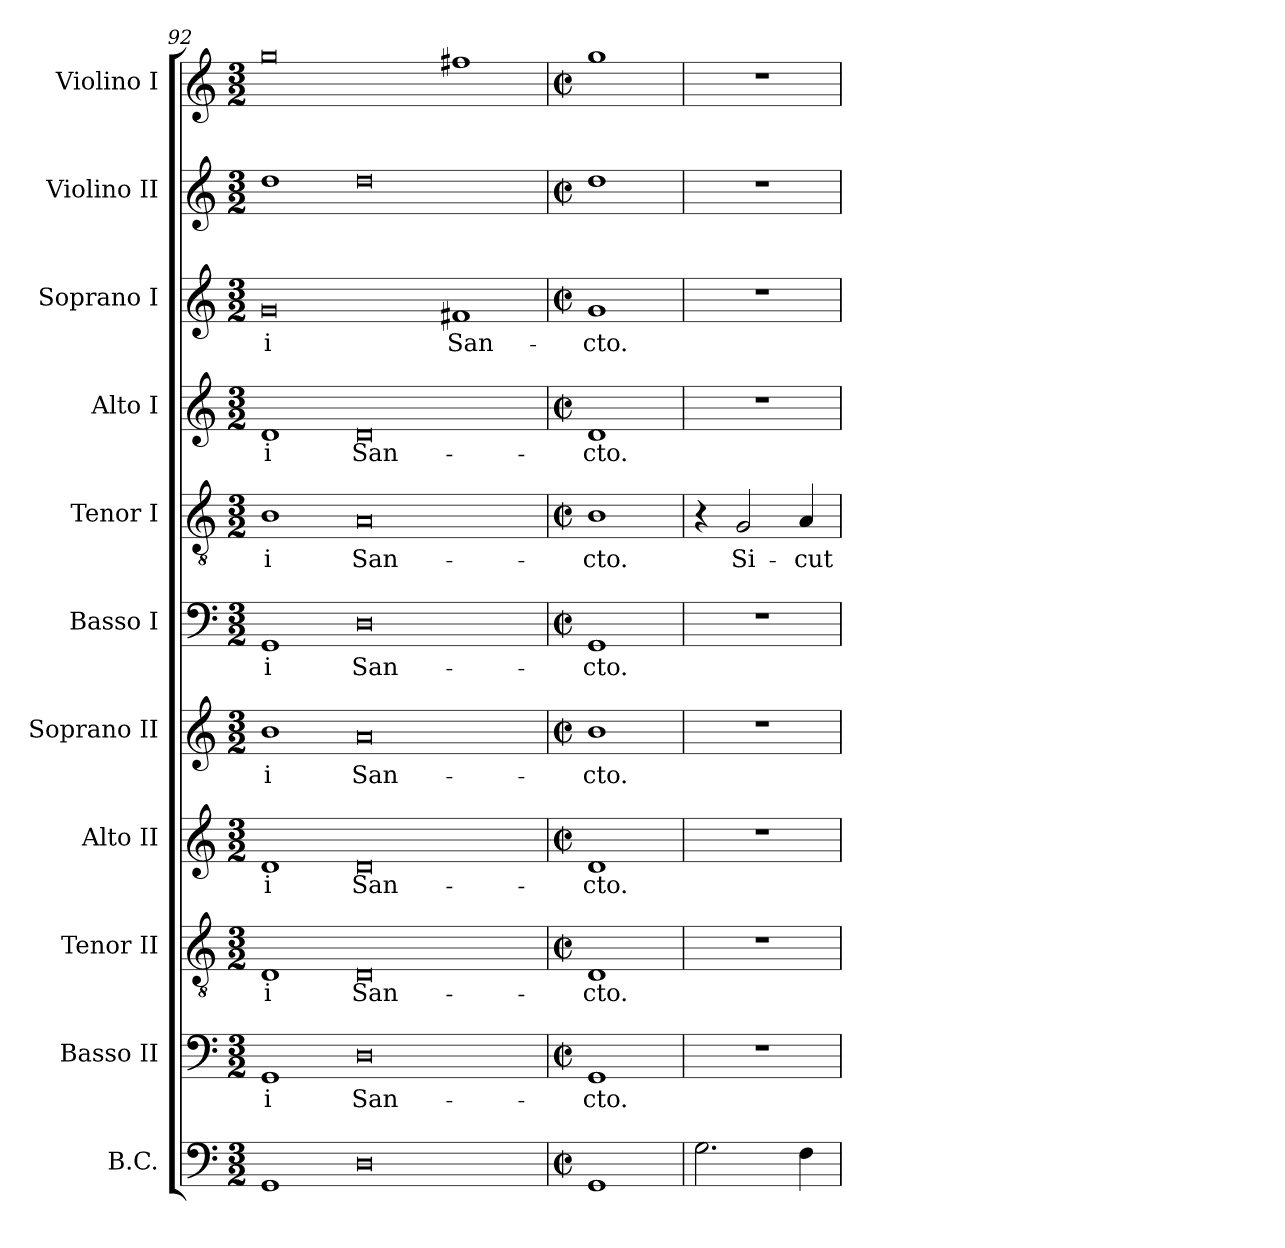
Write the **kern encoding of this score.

**kern	**kern	**text	**kern	**text	**kern	**text	**kern	**text	**kern	**text	**kern	**text	**kern	**text	**kern	**text	**kern	**kern
*part11	*part10	*part10	*part9	*part9	*part8	*part8	*part7	*part7	*part6	*part6	*part5	*part5	*part4	*part4	*part3	*part3	*part2	*part1
*staff11	*staff10	*staff10	*staff9	*staff9	*staff8	*staff8	*staff7	*staff7	*staff6	*staff6	*staff5	*staff5	*staff4	*staff4	*staff3	*staff3	*staff2	*staff1
*I"B.C.	*I"Basso II	*	*I"Tenor II	*	*I"Alto II	*	*I"Soprano II	*	*I"Basso I	*	*I"Tenor I	*	*I"Alto I	*	*I"Soprano I	*	*I"Violino II	*I"Violino I
*I'BC	*I'B 2	*	*I'T 2	*	*I'A 2	*	*I'S 2	*	*I'B 1	*	*I'T 1	*	*I'A 1	*	*I'S 1	*	*I'Vln. II	*I'Vln. I
*clefF4	*clefF4	*	*clefGv2	*	*clefG2	*	*clefG2	*	*clefF4	*	*clefGv2	*	*clefG2	*	*clefG2	*	*clefG2	*clefG2
*k[]	*k[]	*	*k[]	*	*k[]	*	*k[]	*	*k[]	*	*k[]	*	*k[]	*	*k[]	*	*k[]	*k[]
*C:	*C:	*	*C:	*	*C:	*	*C:	*	*C:	*	*C:	*	*C:	*	*C:	*	*C:	*C:
*M3/2	*M3/2	*	*M3/2	*	*M3/2	*	*M3/2	*	*M3/2	*	*M3/2	*	*M3/2	*	*M3/2	*	*M3/2	*M3/2
=92	=92	=92	=92	=92	=92	=92	=92	=92	=92	=92	=92	=92	=92	=92	=92	=92	=92	=92
!	!	!LO:LY:b	!	!	!	!	!	!	!	!	!	!	!	!	!	!	!	!
!	!	!	!	!LO:LY:b	!	!	!	!	!	!	!	!	!	!	!	!	!	!
!	!	!	!	!	!	!LO:LY:b	!	!	!	!	!	!	!	!	!	!	!	!
!	!	!	!	!	!	!	!	!LO:LY:b	!	!	!	!	!	!	!	!	!	!
!	!	!	!	!	!	!	!	!	!	!LO:LY:b	!	!	!	!	!	!	!	!
!	!	!	!	!	!	!	!	!	!	!	!	!LO:LY:b	!	!	!	!	!	!
!	!	!	!	!	!	!	!	!	!	!	!	!	!	!LO:LY:b	!	!	!	!
!	!	!	!	!	!	!	!	!	!	!	!	!	!	!	!	!LO:LY:b	!	!
1GG	1GG	-i	1D	-i	1d	-i	1b	-i	1GG	-i	1B	-i	1d	-i	0g	-i	1dd	0gg
!	!	!LO:LY:b	!	!	!	!	!	!	!	!	!	!	!	!	!	!	!	!
!	!	!	!	!LO:LY:b	!	!	!	!	!	!	!	!	!	!	!	!	!	!
!	!	!	!	!	!	!LO:LY:b	!	!	!	!	!	!	!	!	!	!	!	!
!	!	!	!	!	!	!	!	!LO:LY:b	!	!	!	!	!	!	!	!	!	!
!	!	!	!	!	!	!	!	!	!	!LO:LY:b	!	!	!	!	!	!	!	!
!	!	!	!	!	!	!	!	!	!	!	!	!LO:LY:b	!	!	!	!	!	!
!	!	!	!	!	!	!	!	!	!	!	!	!	!	!LO:LY:b	!	!	!	!
0D	0D	San-	0D	San-	0d	San-	0a	San-	0D	San-	0A	San-	0d	San-	.	.	0dd	.
!	!	!	!	!	!	!	!	!	!	!	!	!	!	!	!	!LO:LY:b	!	!
.	.	.	.	.	.	.	.	.	.	.	.	.	.	.	1f#X	San-	.	1ff#X
=93	=93	=93	=93	=93	=93	=93	=93	=93	=93	=93	=93	=93	=93	=93	=93	=93	=93	=93
*M2/2	*M2/2	*	*M2/2	*	*M2/2	*	*M2/2	*	*M2/2	*	*M2/2	*	*M2/2	*	*M2/2	*	*M2/2	*M2/2
*met(c|)	*met(c|)	*	*met(c|)	*	*met(c|)	*	*met(c|)	*	*met(c|)	*	*met(c|)	*	*met(c|)	*	*met(c|)	*	*met(c|)	*met(c|)
!	!	!LO:LY:b	!	!	!	!	!	!	!	!	!	!	!	!	!	!	!	!
!	!	!	!	!LO:LY:b	!	!	!	!	!	!	!	!	!	!	!	!	!	!
!	!	!	!	!	!	!LO:LY:b	!	!	!	!	!	!	!	!	!	!	!	!
!	!	!	!	!	!	!	!	!LO:LY:b	!	!	!	!	!	!	!	!	!	!
!	!	!	!	!	!	!	!	!	!	!LO:LY:b	!	!	!	!	!	!	!	!
!	!	!	!	!	!	!	!	!	!	!	!	!LO:LY:b	!	!	!	!	!	!
!	!	!	!	!	!	!	!	!	!	!	!	!	!	!LO:LY:b	!	!	!	!
!	!	!	!	!	!	!	!	!	!	!	!	!	!	!	!	!LO:LY:b	!	!
1GG	1GG	-cto.	1D	-cto.	1d	-cto.	1b	-cto.	1GG	-cto.	1B	-cto.	1d	-cto.	1g	-cto.	1dd	1gg
=94	=94	=94	=94	=94	=94	=94	=94	=94	=94	=94	=94	=94	=94	=94	=94	=94	=94	=94
2.G\	1r	.	1r	.	1r	.	1r	.	1r	.	4r	.	1r	.	1r	.	1r	1r
!	!	!	!	!	!	!	!	!	!	!	!	!LO:LY:b	!	!	!	!	!	!
.	.	.	.	.	.	.	.	.	.	.	2G/	Si-	.	.	.	.	.	.
!	!	!	!	!	!	!	!	!	!	!	!	!LO:LY:b	!	!	!	!	!	!
4F\	.	.	.	.	.	.	.	.	.	.	4A/	-cut	.	.	.	.	.	.
=	=	=	=	=	=	=	=	=	=	=	=	=	=	=	=	=	=	=
*-	*-	*-	*-	*-	*-	*-	*-	*-	*-	*-	*-	*-	*-	*-	*-	*-	*-	*-
